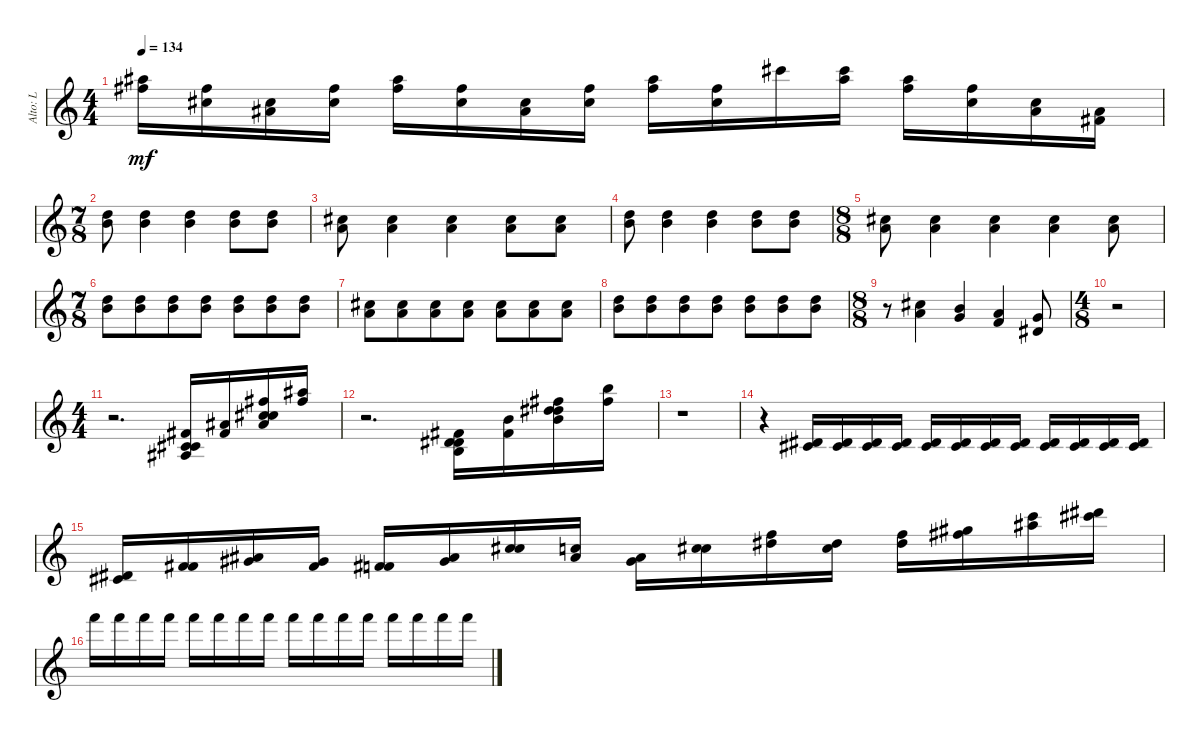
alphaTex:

\track ("Alto: L" "Alto: L") {instrument acousticgrandpiano}
\staff {score}
\tuning (E4 B3 G3 D3 A2 E2 B1) {hide}
\ts (4 4)
\tempo 134
\clef g2
\ks c
(14.1 23.2).16{dy mf} (9.1 19.2).16 (6.1 14.2).16 (9.1 19.2).16 (14.1 23.2).16 (9.1 19.2).16 (6.1 14.2).16 (9.1 19.2).16 (14.1 23.2).16 (9.1 19.2).16 21.1.16 (18.1 26.2).16 (14.1 23.2).16 (9.1 19.2).16 (6.1 14.2).16 (2.1 11.2).16 |
\ts (7 8)
(7.1 15.2).8 (7.1 15.2).4 (7.1 15.2).4 (7.1 15.2).8 (7.1 15.2).8 |
(5.1 14.2).8 (5.1 14.2).4 (5.1 14.2).4 (5.1 14.2).8 (5.1 14.2).8 |
(7.1 15.2).8 (7.1 15.2).4 (7.1 15.2).4 (7.1 15.2).8 (7.1 15.2).8 |
\ts (8 8)
(5.1 14.2).8 (5.1 14.2).4 (5.1 14.2).4 (5.1 14.2).4 (5.1 14.2).8 |
\ts (7 8)
(7.1 15.2).8 (7.1 15.2).8 (7.1 15.2).8 (7.1 15.2).8 (7.1 15.2).8 (7.1 15.2).8 (7.1 15.2).8 |
(5.1 14.2).8 (5.1 14.2).8 (5.1 14.2).8 (5.1 14.2).8 (5.1 14.2).8 (5.1 14.2).8 (5.1 14.2).8 |
(7.1 15.2).8 (7.1 15.2).8 (7.1 15.2).8 (7.1 15.2).8 (7.1 15.2).8 (7.1 15.2).8 (7.1 15.2).8 |
\ts (8 8)
r.8 (5.1 14.2).4 (3.1 12.2).4 (1.1 10.2).4 (3.1 4.2).8 |
\ts (4 8)
r.2 |
\ts (4 4)
r.2{d} (2.1 2.2 3.3 11.4).16 (2.1 11.2).16 (6.1 14.2 18.3 28.4).16 (14.1 23.2).16 |
r.2{d} (2.1 0.2 8.3 13.4).16 (2.1 12.2).16 (7.1 16.2 20.3 28.4).16 (14.1 24.2).16 |
r.1 |
r.4 (2.2 8.3).16 (2.2 8.3).16 (2.2 8.3).16 (2.2 8.3).16 (2.2 8.3).16 (2.2 8.3).16 (2.2 8.3).16 (2.2 8.3).16 (2.2 8.3).16 (2.2 8.3).16 (2.2 8.3).16 (2.2 8.3).16 |
(2.2 8.3).16 (1.1 7.2).16 (4.1 11.2).16 (4.1 7.2).16 (1.1 7.2).16 (4.1 11.2).16 (8.1 14.2).16 (8.1 11.2).16 (4.1 11.2).16 (8.1 14.2).16 (11.1 18.2).16 (11.1 14.2).16 (11.1 18.2).16 (14.1 21.2).16 (18.1 25.2).16 (21.1 28.2).16 |
25.1.16 25.1.16 25.1.16 25.1.16 25.1.16 25.1.16 25.1.16 25.1.16 25.1.16 25.1.16 25.1.16 25.1.16 25.1.16 25.1.16 25.1.16 25.1.16
